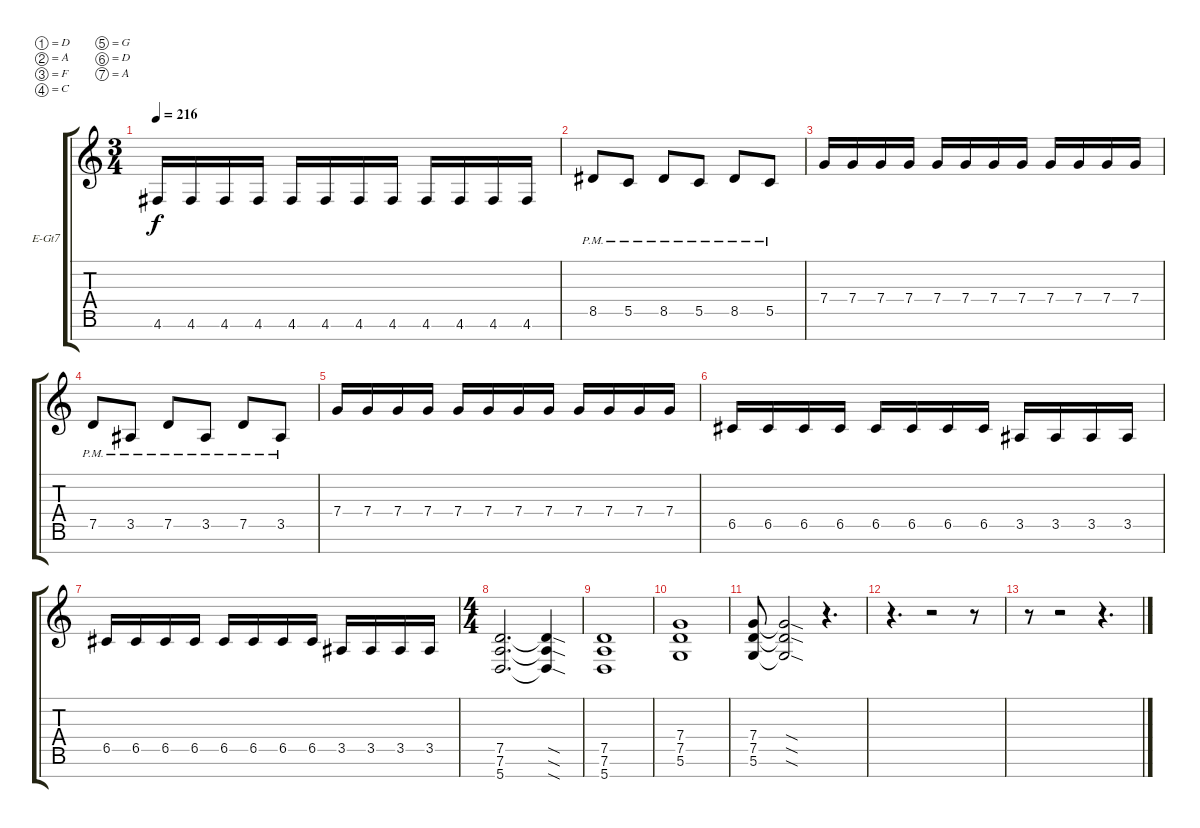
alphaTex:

\bracketExtendMode groupsimilarinstruments
\firstSystemTrackNameOrientation horizontal
\otherSystemsTrackNameOrientation horizontal
\track ("Simon Girard" "E-Gt7") {instrument distortionguitar}
\staff {score tabs}
\tuning (D4 A3 F3 C3 G2 D2 A1)
\ts (3 4)
\tempo 216
\clef g2
\ks c
4.6.16{dy f} 4.6.16 4.6.16 4.6.16 4.6.16 4.6.16 4.6.16 4.6.16 4.6.16 4.6.16 4.6.16 4.6.16 |
8.5{pm}.8 5.5{pm}.8 8.5{pm}.8 5.5{pm}.8 8.5{pm}.8 5.5{pm}.8 |
7.4.16 7.4.16 7.4.16 7.4.16 7.4.16 7.4.16 7.4.16 7.4.16 7.4.16 7.4.16 7.4.16 7.4.16 |
7.5{pm}.8 3.5{pm}.8 7.5{pm}.8 3.5{pm}.8 7.5{pm}.8 3.5{pm}.8 |
7.4.16 7.4.16 7.4.16 7.4.16 7.4.16 7.4.16 7.4.16 7.4.16 7.4.16 7.4.16 7.4.16 7.4.16 |
6.5.16 6.5.16 6.5.16 6.5.16 6.5.16 6.5.16 6.5.16 6.5.16 3.5.16 3.5.16 3.5.16 3.5.16 |
6.5.16 6.5.16 6.5.16 6.5.16 6.5.16 6.5.16 6.5.16 6.5.16 3.5.16 3.5.16 3.5.16 3.5.16 |
\ts (4 4)
\beaming (8 2 2 2 2)
(7.5 7.6 5.7).2{d} (7.5{sod t} 7.6{sod t} 5.7{sod t}).4 |
(7.5 7.6 5.7).1 |
(7.4 7.5 5.6).1 |
(7.4 7.5 5.6).8 (7.4{sod t} 7.5{sod t} 5.6{sod t}).2 r.4{d} |
r.4{d} r.2 r.8 |
r.8 r.2 r.4{d}
